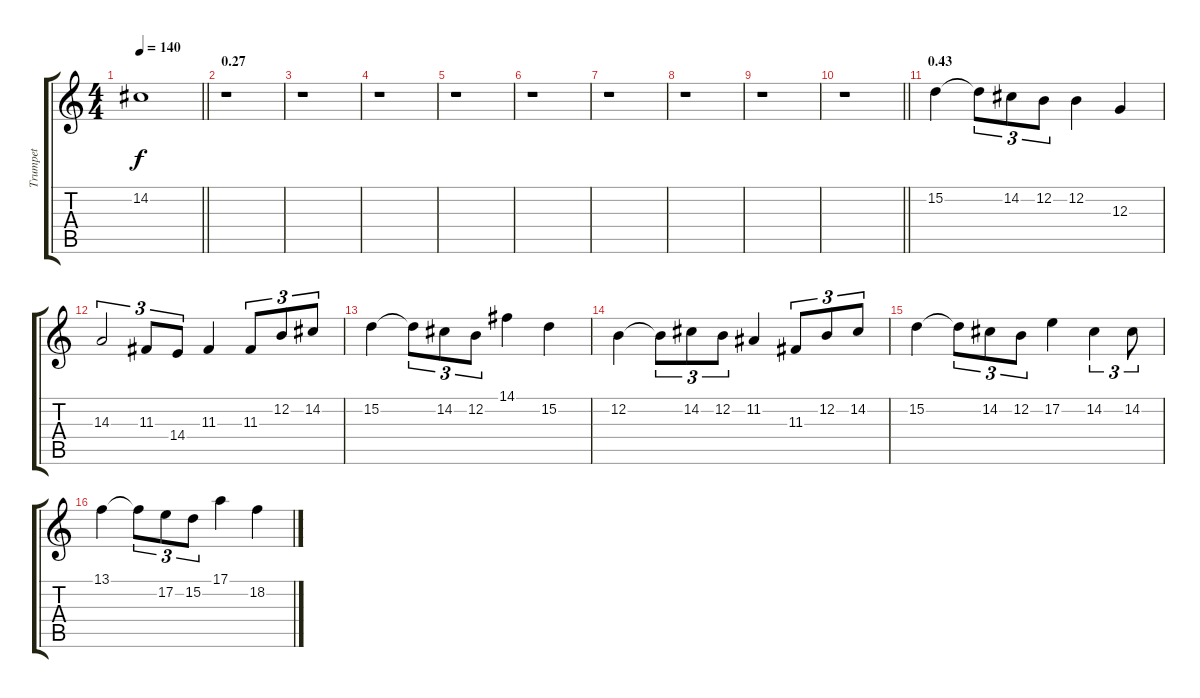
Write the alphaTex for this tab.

\track ("Trumpet" "Trumpet") {instrument trumpet}
\staff {score tabs}
\tuning (E4 B3 G3 D3 A2 E2) {hide}
\ts (4 4)
\tempo 140
\clef g2
\barLineRight lightlight
\ks c
14.2.1{dy f} |
\section ("" "0.27")
r.1 |
r.1 |
r.1 |
r.1 |
r.1 |
r.1 |
r.1 |
r.1 |
\barLineRight lightlight
r.1 |
\section ("" "0.43")
15.2.4 15.2{t}.8{tu (3 2)} 14.2.8{tu (3 2)} 12.2.8{tu (3 2)} 12.2.4 12.3.4 |
14.3.2{tu (3 2)} 11.3.8{tu (3 2)} 14.4.8{tu (3 2)} 11.3.4 11.3.8{tu (3 2)} 12.2.8{tu (3 2)} 14.2.8{tu (3 2)} |
15.2.4 15.2{t}.8{tu (3 2)} 14.2.8{tu (3 2)} 12.2.8{tu (3 2)} 14.1.4 15.2.4 |
12.2.4 12.2{t}.8{tu (3 2)} 14.2.8{tu (3 2)} 12.2.8{tu (3 2)} 11.2.4 11.3.8{tu (3 2)} 12.2.8{tu (3 2)} 14.2.8{tu (3 2)} |
15.2.4 15.2{t}.8{tu (3 2)} 14.2.8{tu (3 2)} 12.2.8{tu (3 2)} 17.2.4 14.2.4{tu (3 2)} 14.2.8{tu (3 2)} |
13.1.4 13.1{t}.8{tu (3 2)} 17.2.8{tu (3 2)} 15.2.8{tu (3 2)} 17.1.4 18.2.4
